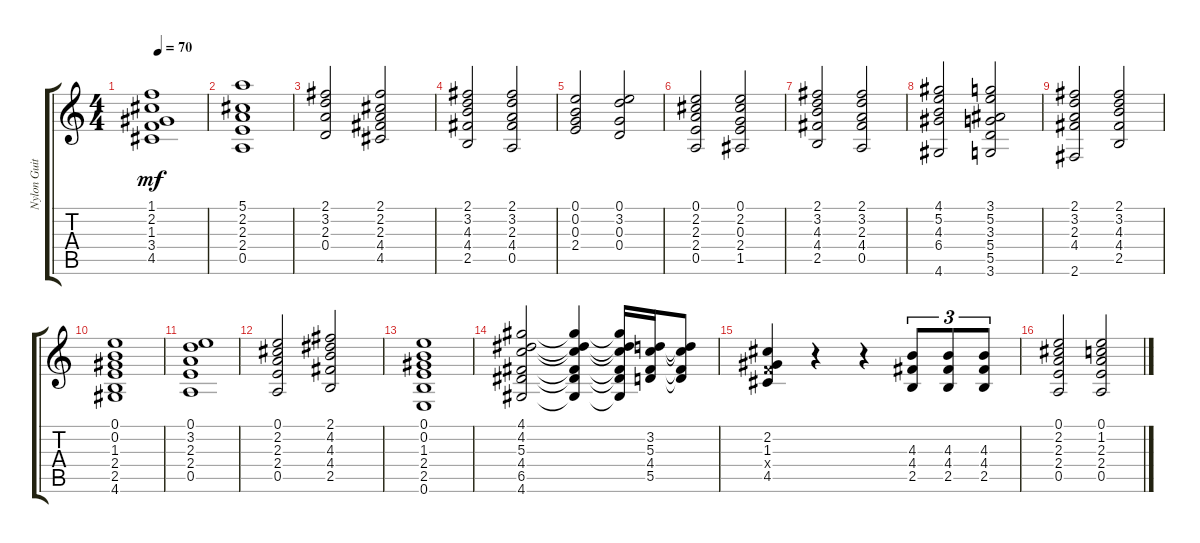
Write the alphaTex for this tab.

\track ("Nylon Guitar" "Nylon Guit") {instrument acousticguitarnylon}
\staff {score tabs}
\tuning (E4 B3 G3 D3 A2 E2) {hide}
\ts (4 4)
\tempo 70
\clef g2
\ks c
(1.1 2.2 1.3 3.4 4.5).1{dy mf} |
(5.1 2.2 2.3 2.4 0.5).1 |
(2.1 3.2 2.3 0.4).2 (2.1 2.2 2.3 4.4 4.5).2 |
(2.1 3.2 4.3 4.4 2.5).2 (2.1 3.2 2.3 4.4 0.5).2 |
(0.1 0.2 0.3 2.4).2 (0.1 3.2 0.3 0.4).2 |
(0.1 2.2 2.3 2.4 0.5).2 (0.1 2.2 0.3 2.4 1.5).2 |
(2.1 3.2 4.3 4.4 2.5).2 (2.1 3.2 2.3 4.4 0.5).2 |
(4.1 5.2 4.3 6.4 4.6).2 (3.1 5.2 3.3 5.4 5.5 3.6).2 |
(2.1 3.2 2.3 4.4 2.6).2 (2.1 3.2 4.3 4.4 2.5).2 |
(0.1 0.2 1.3 2.4 2.5 4.6).1 |
(0.1 3.2 2.3 2.4 0.5).1 |
(0.1 2.2 2.3 2.4 0.5).2 (2.1 4.2 4.3 4.4 2.5).2 |
(0.1 0.2 1.3 2.4 2.5 0.6).1 |
(4.1 4.2 5.3 4.4 6.5 4.6).2 (4.1{t} 4.2{t} 5.3{t} 4.4{t} 6.5{t} 4.6{t}).4 (4.1{t} 4.2{t} 5.3{t} 4.4{t} 6.5{t} 4.6{t}).16 (3.2 5.3 4.4 5.5).16 (3.2{t} 5.3{t} 4.4{t} 5.5{t}).8 |
(2.2 1.3 3.4{x} 4.5).4 r.4 r.4 (4.3 4.4 2.5).8{tu (3 2)} (4.3 4.4 2.5).8{tu (3 2)} (4.3 4.4 2.5).8{tu (3 2)} |
(0.1 2.2 2.3 2.4 0.5).2 (0.1 1.2 2.3 2.4 0.5).2
